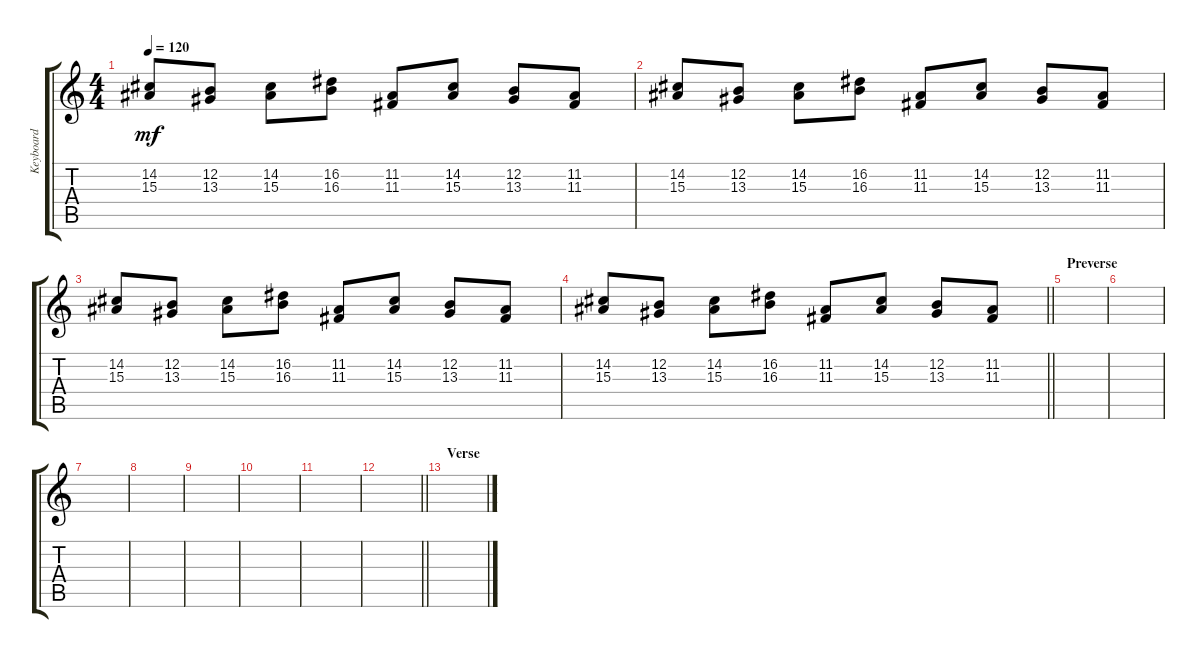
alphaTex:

\track ("Keyboard" "Keyboard") {instrument ocarina}
\staff {score tabs}
\tuning (E4 B3 G3 D3 A2 E2) {hide}
\ts (4 4)
\tempo 120
\clef g2
\ks c
(14.2 15.3).8{dy mf volume 10} (12.2 13.3).8 (14.2 15.3).8 (16.2 16.3).8 (11.2 11.3).8 (14.2 15.3).8 (12.2 13.3).8 (11.2 11.3).8 |
(14.2 15.3).8 (12.2 13.3).8 (14.2 15.3).8 (16.2 16.3).8 (11.2 11.3).8 (14.2 15.3).8 (12.2 13.3).8 (11.2 11.3).8 |
(14.2 15.3).8 (12.2 13.3).8 (14.2 15.3).8 (16.2 16.3).8 (11.2 11.3).8 (14.2 15.3).8 (12.2 13.3).8 (11.2 11.3).8 |
\barLineRight lightlight
(14.2 15.3).8 (12.2 13.3).8 (14.2 15.3).8 (16.2 16.3).8 (11.2 11.3).8 (14.2 15.3).8 (12.2 13.3).8 (11.2 11.3).8 |
\section ("" "Preverse")
|
|
|
|
|
|
|
\barLineRight lightlight
|
\section ("" "Verse")
